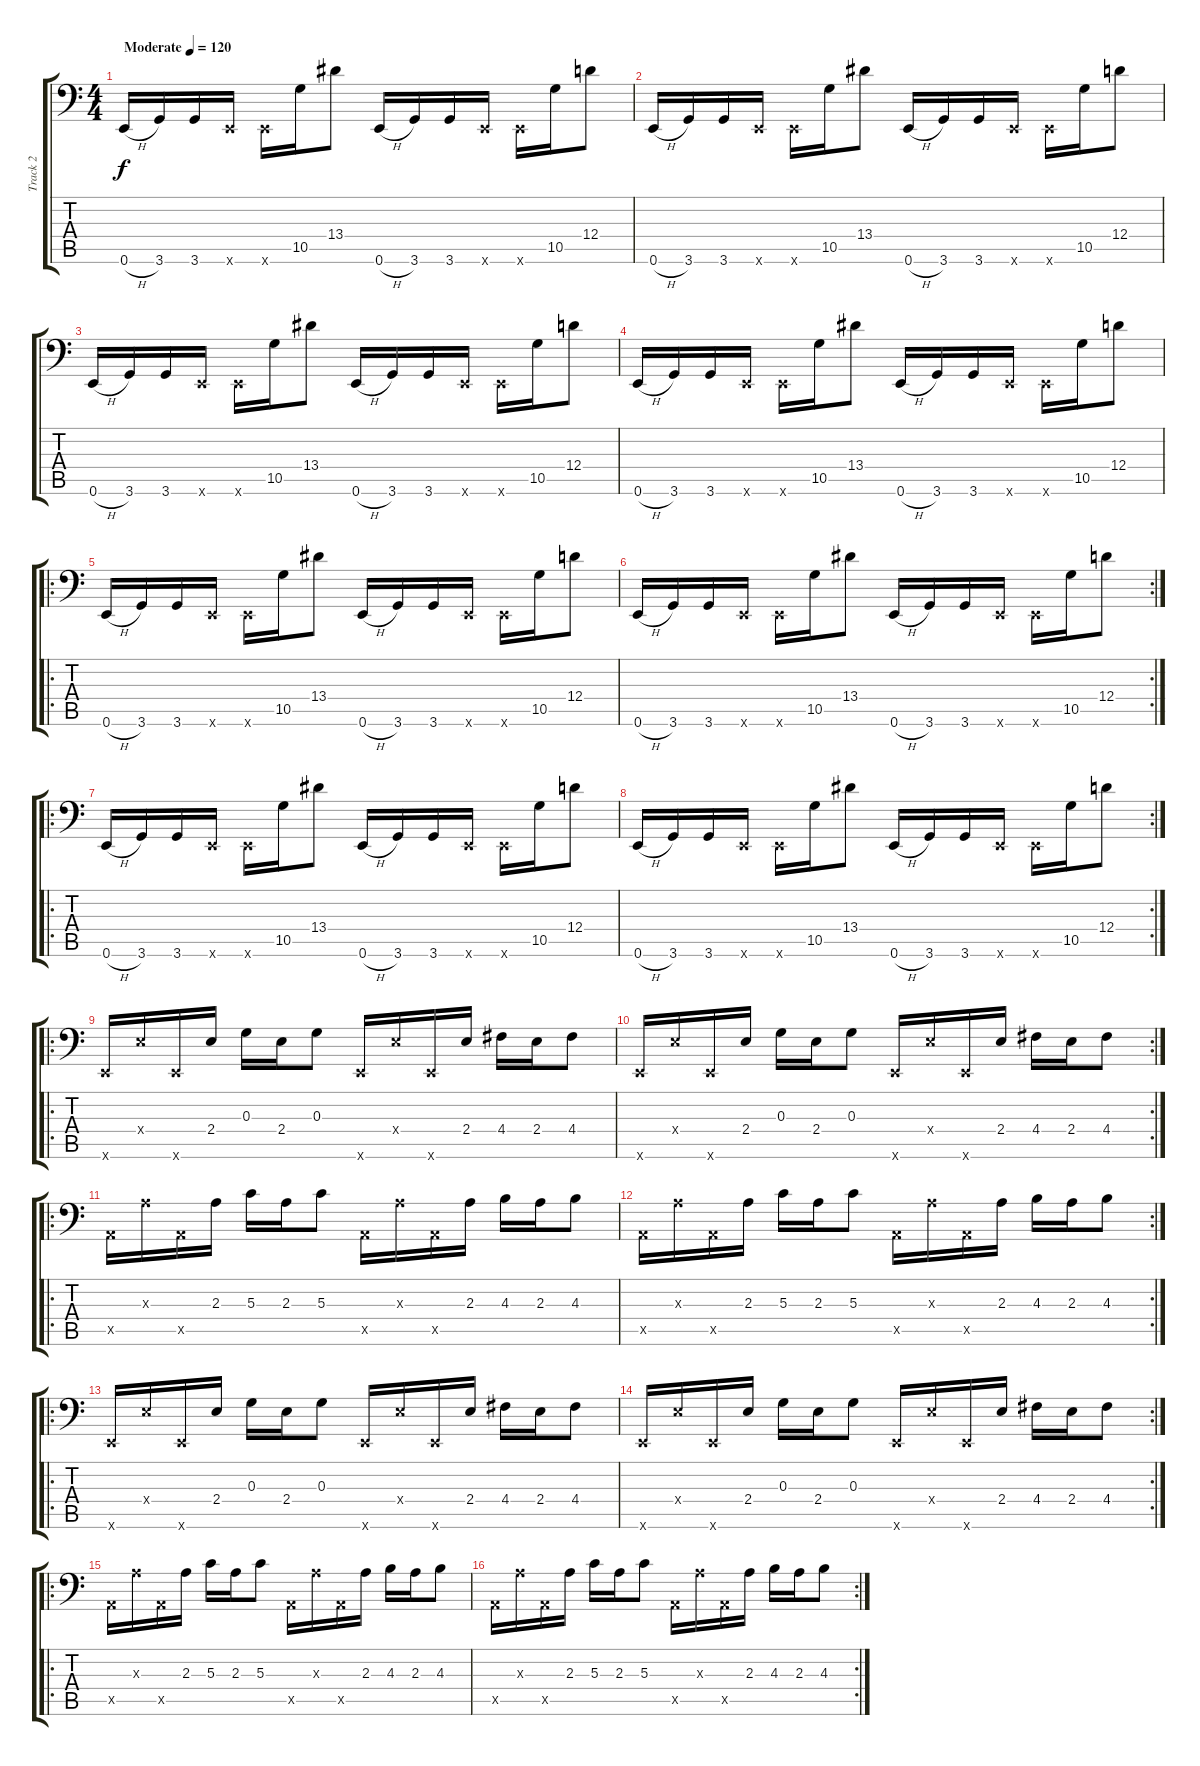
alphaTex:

\track ("Track 2" "Track 2") {instrument slapbass1}
\staff {score tabs}
\tuning (E3 B2 G2 D2 A1 E1) {hide}
\ts (4 4)
\tempo (120 "Moderate")
\clef f4
\ks c
0.6{h}.16{dy f instrument slapbass1} 3.6.16 3.6.16 0.6{x}.16 0.6{x}.16 10.5.16 13.4.8 0.6{h}.16 3.6.16 3.6.16 0.6{x}.16 0.6{x}.16 10.5.16 12.4.8 |
0.6{h}.16 3.6.16 3.6.16 0.6{x}.16 0.6{x}.16 10.5.16 13.4.8 0.6{h}.16 3.6.16 3.6.16 0.6{x}.16 0.6{x}.16 10.5.16 12.4.8 |
0.6{h}.16 3.6.16 3.6.16 0.6{x}.16 0.6{x}.16 10.5.16 13.4.8 0.6{h}.16 3.6.16 3.6.16 0.6{x}.16 0.6{x}.16 10.5.16 12.4.8 |
0.6{h}.16 3.6.16 3.6.16 0.6{x}.16 0.6{x}.16 10.5.16 13.4.8 0.6{h}.16 3.6.16 3.6.16 0.6{x}.16 0.6{x}.16 10.5.16 12.4.8 |
\ro
0.6{h}.16 3.6.16 3.6.16 0.6{x}.16 0.6{x}.16 10.5.16 13.4.8 0.6{h}.16 3.6.16 3.6.16 0.6{x}.16 0.6{x}.16 10.5.16 12.4.8 |
\rc 2
0.6{h}.16 3.6.16 3.6.16 0.6{x}.16 0.6{x}.16 10.5.16 13.4.8 0.6{h}.16 3.6.16 3.6.16 0.6{x}.16 0.6{x}.16 10.5.16 12.4.8 |
\ro
0.6{h}.16 3.6.16 3.6.16 0.6{x}.16 0.6{x}.16 10.5.16 13.4.8 0.6{h}.16 3.6.16 3.6.16 0.6{x}.16 0.6{x}.16 10.5.16 12.4.8 |
\rc 2
0.6{h}.16 3.6.16 3.6.16 0.6{x}.16 0.6{x}.16 10.5.16 13.4.8 0.6{h}.16 3.6.16 3.6.16 0.6{x}.16 0.6{x}.16 10.5.16 12.4.8 |
\ro
0.6{x}.16 2.4{x}.16 0.6{x}.16 2.4.16 0.3.16 2.4.16 0.3.8 0.6{x}.16 2.4{x}.16 0.6{x}.16 2.4.16 4.4.16 2.4.16 4.4.8 |
\rc 2
0.6{x}.16 2.4{x}.16 0.6{x}.16 2.4.16 0.3.16 2.4.16 0.3.8 0.6{x}.16 2.4{x}.16 0.6{x}.16 2.4.16 4.4.16 2.4.16 4.4.8 |
\ro
0.5{x}.16 2.3{x}.16 0.5{x}.16 2.3.16 5.3.16 2.3.16 5.3.8 0.5{x}.16 2.3{x}.16 0.5{x}.16 2.3.16 4.3.16 2.3.16 4.3.8 |
\rc 2
0.5{x}.16 2.3{x}.16 0.5{x}.16 2.3.16 5.3.16 2.3.16 5.3.8 0.5{x}.16 2.3{x}.16 0.5{x}.16 2.3.16 4.3.16 2.3.16 4.3.8 |
\ro
0.6{x}.16 2.4{x}.16 0.6{x}.16 2.4.16 0.3.16 2.4.16 0.3.8 0.6{x}.16 2.4{x}.16 0.6{x}.16 2.4.16 4.4.16 2.4.16 4.4.8 |
\rc 2
0.6{x}.16 2.4{x}.16 0.6{x}.16 2.4.16 0.3.16 2.4.16 0.3.8 0.6{x}.16 2.4{x}.16 0.6{x}.16 2.4.16 4.4.16 2.4.16 4.4.8 |
\ro
0.5{x}.16 2.3{x}.16 0.5{x}.16 2.3.16 5.3.16 2.3.16 5.3.8 0.5{x}.16 2.3{x}.16 0.5{x}.16 2.3.16 4.3.16 2.3.16 4.3.8 |
\rc 2
0.5{x}.16 2.3{x}.16 0.5{x}.16 2.3.16 5.3.16 2.3.16 5.3.8 0.5{x}.16 2.3{x}.16 0.5{x}.16 2.3.16 4.3.16 2.3.16 4.3.8
